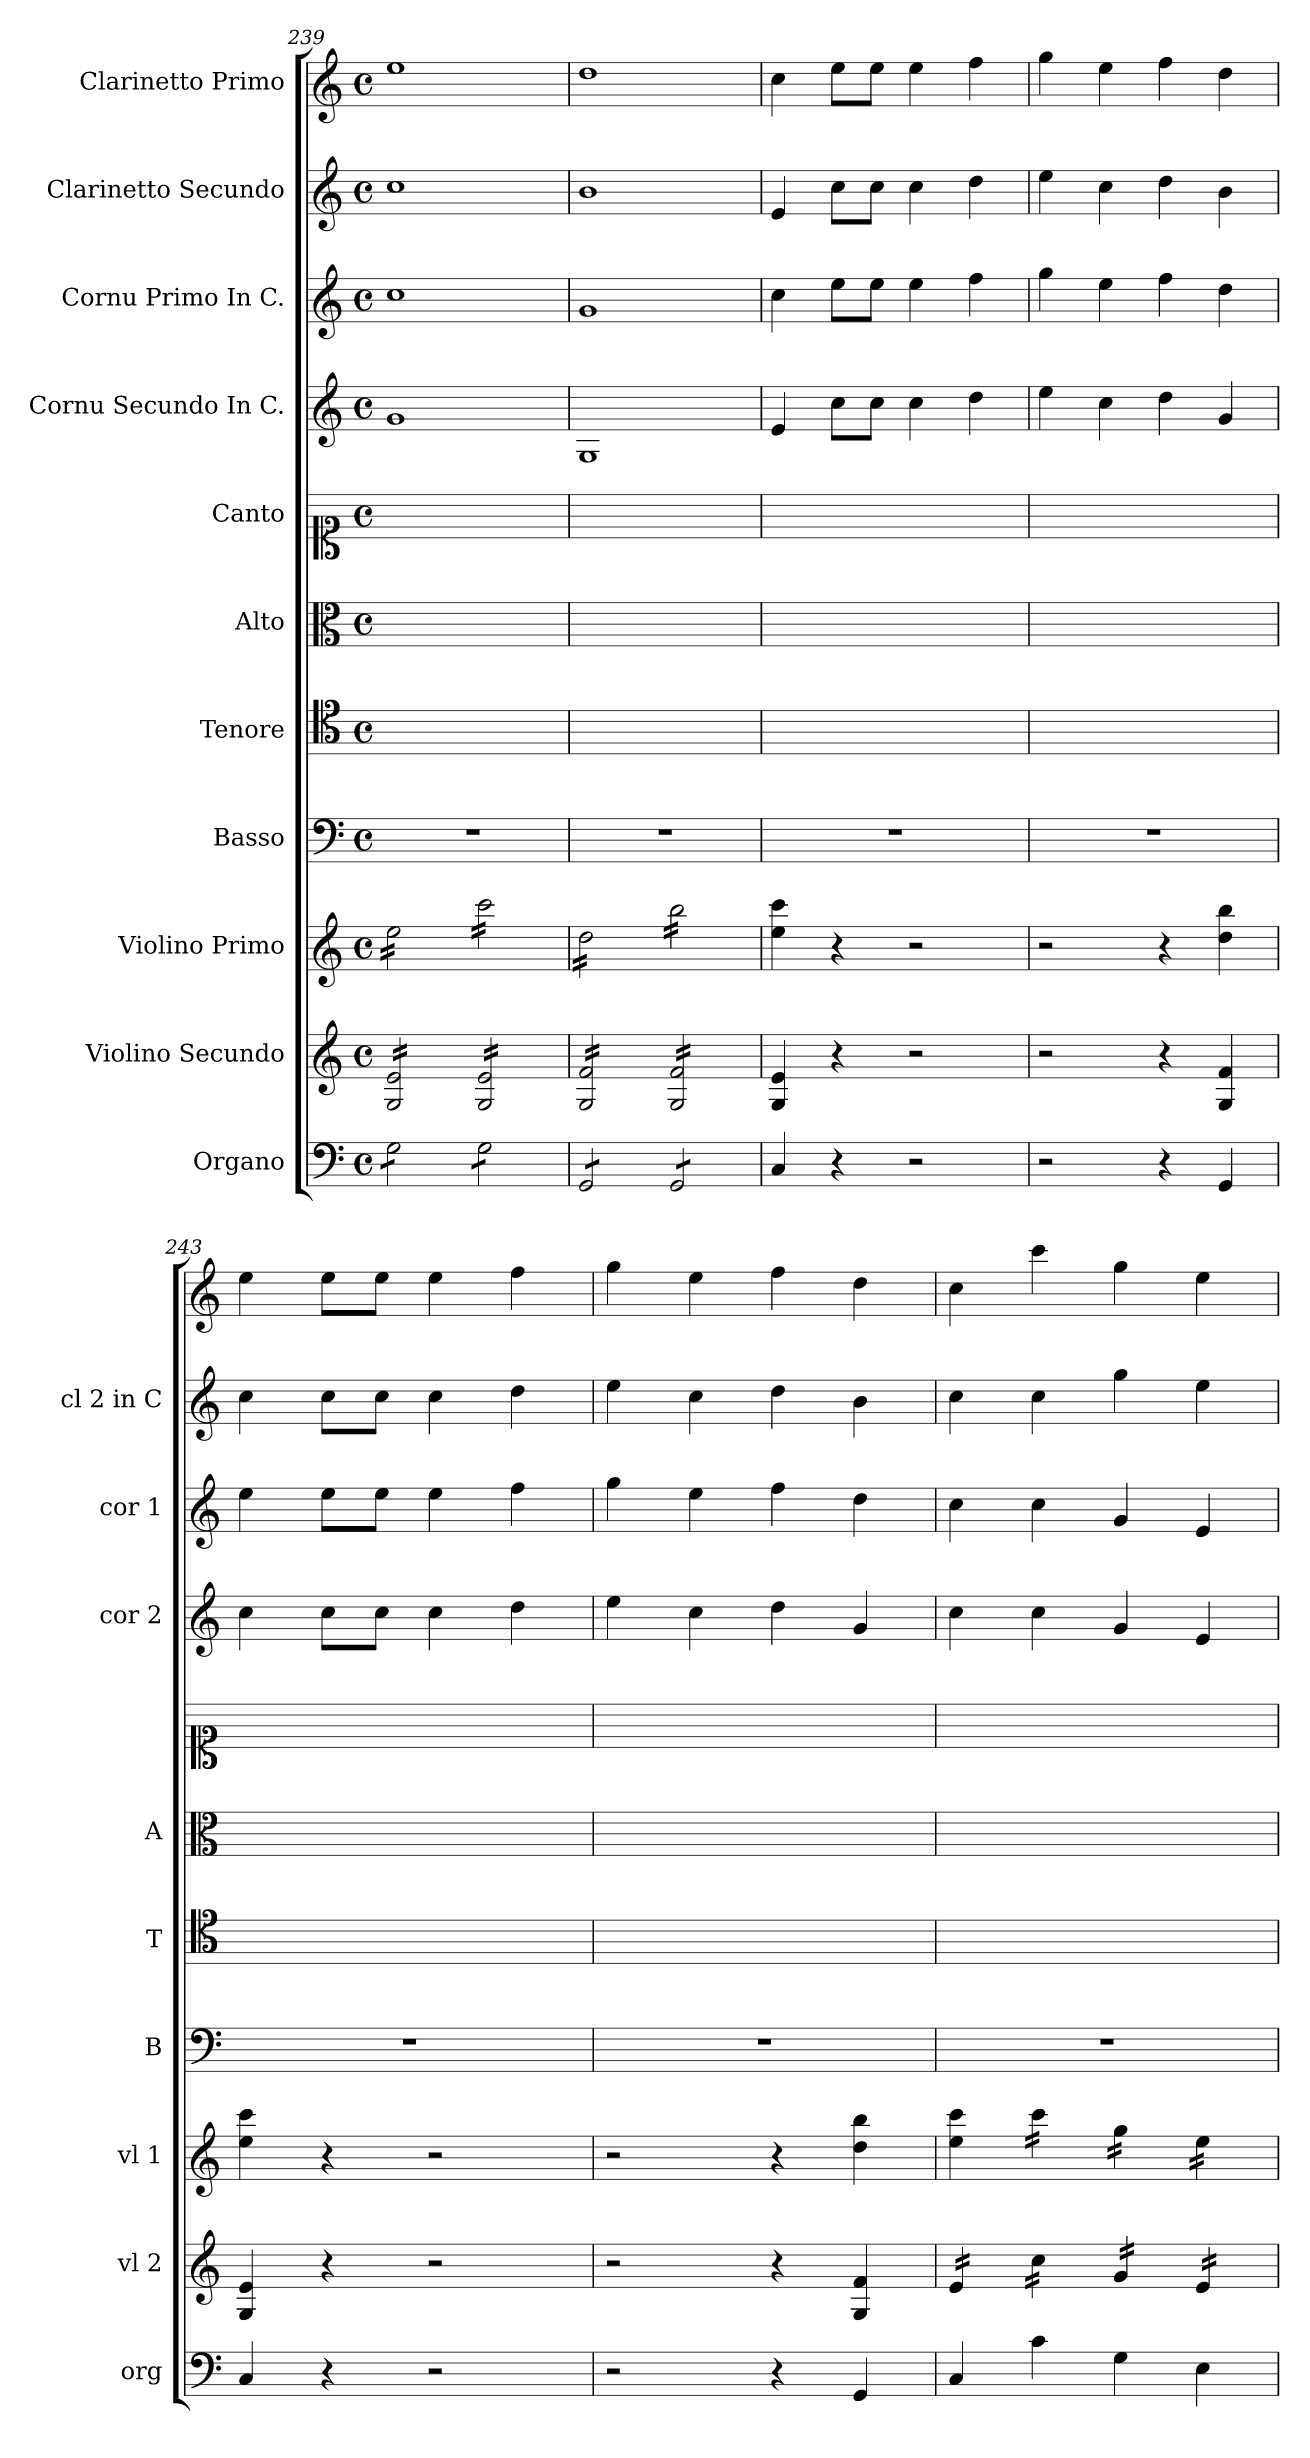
**kern	**kern	**kern	**kern	**kern	**kern	**kern	**kern	**kern	**kern	**kern
*part11	*part10	*part9	*part8	*part7	*part6	*part5	*part4	*part3	*part2	*part1
*staff11	*staff10	*staff9	*staff8	*staff7	*staff6	*staff5	*staff4	*staff3	*staff2	*staff1
*I"Organo	*I"Violino Secundo	*I"Violino Primo	*I"Basso	*I"Tenore	*I"Alto	*I"Canto	*I"Cornu Secundo In C.	*I"Cornu Primo In C.	*I"Clarinetto Secundo	*I"Clarinetto Primo
*I'org	*I'vl 2	*I'vl 1	*I'B	*I'T	*I'A	*	*I'cor 2	*I'cor 1	*I'cl 2 in C	*
*clefF4	*clefG2	*clefG2	*clefF4	*clefC4	*clefC3	*clefC1	*clefG2	*clefG2	*clefG2	*clefG2
*k[]	*k[]	*k[]	*k[]	*k[]	*k[]	*k[]	*k[]	*k[]	*k[]	*k[]
*M4/4	*M4/4	*M4/4	*M4/4	*M4/4	*M4/4	*M4/4	*M4/4	*M4/4	*M4/4	*M4/4
*met(c)	*met(c)	*met(c)	*met(c)	*met(c)	*met(c)	*met(c)	*met(c)	*met(c)	*met(c)	*met(c)
=239	=239	=239	=239	=239	=239	=239	=239	=239	=239	=239
*tremolo	*	*	*	*	*	*	*	*	*	*
*	*tremolo	*	*	*	*	*	*	*	*	*
*	*	*tremolo	*	*	*	*	*	*	*	*
8G\L	16G/ 16e/LL	16ee\LL	1r	1ryy	1ryy	1ryy	1g	1cc	1cc	1ee
.	16G/ 16e/	16ee\	.	.	.	.	.	.	.	.
8G\	16G/ 16e/	16ee\	.	.	.	.	.	.	.	.
.	16G/ 16e/	16ee\	.	.	.	.	.	.	.	.
8G\	16G/ 16e/	16ee\	.	.	.	.	.	.	.	.
.	16G/ 16e/	16ee\	.	.	.	.	.	.	.	.
8G\J	16G/ 16e/	16ee\	.	.	.	.	.	.	.	.
.	16G/ 16e/JJ	16ee\JJ	.	.	.	.	.	.	.	.
8G\L	16G/ 16e/LL	16ccc\LL	.	.	.	.	.	.	.	.
.	16G/ 16e/	16ccc\	.	.	.	.	.	.	.	.
8G\	16G/ 16e/	16ccc\	.	.	.	.	.	.	.	.
.	16G/ 16e/	16ccc\	.	.	.	.	.	.	.	.
8G\	16G/ 16e/	16ccc\	.	.	.	.	.	.	.	.
.	16G/ 16e/	16ccc\	.	.	.	.	.	.	.	.
8G\J	16G/ 16e/	16ccc\	.	.	.	.	.	.	.	.
.	16G/ 16e/JJ	16ccc\JJ	.	.	.	.	.	.	.	.
=240	=240	=240	=240	=240	=240	=240	=240	=240	=240	=240
8GG/L	16G/ 16f/LL	16dd\LL	1r	1ryy	1ryy	1ryy	1G	1g	1b	1dd
.	16G/ 16f/	16dd\	.	.	.	.	.	.	.	.
8GG/	16G/ 16f/	16dd\	.	.	.	.	.	.	.	.
.	16G/ 16f/	16dd\	.	.	.	.	.	.	.	.
8GG/	16G/ 16f/	16dd\	.	.	.	.	.	.	.	.
.	16G/ 16f/	16dd\	.	.	.	.	.	.	.	.
8GG/J	16G/ 16f/	16dd\	.	.	.	.	.	.	.	.
.	16G/ 16f/JJ	16dd\JJ	.	.	.	.	.	.	.	.
8GG/L	16G/ 16f/LL	16bb\LL	.	.	.	.	.	.	.	.
.	16G/ 16f/	16bb\	.	.	.	.	.	.	.	.
8GG/	16G/ 16f/	16bb\	.	.	.	.	.	.	.	.
.	16G/ 16f/	16bb\	.	.	.	.	.	.	.	.
8GG/	16G/ 16f/	16bb\	.	.	.	.	.	.	.	.
.	16G/ 16f/	16bb\	.	.	.	.	.	.	.	.
8GG/J	16G/ 16f/	16bb\	.	.	.	.	.	.	.	.
*Xtremolo	*	*	*	*	*	*	*	*	*	*
.	16G/ 16f/JJ	16bb\JJ	.	.	.	.	.	.	.	.
*	*	*Xtremolo	*	*	*	*	*	*	*	*
*	*Xtremolo	*	*	*	*	*	*	*	*	*
=241	=241	=241	=241	=241	=241	=241	=241	=241	=241	=241
4C/	4G/ 4e/	4ee\ 4ccc\	1r	1ryy	1ryy	1ryy	4e/	4cc\	4e/	4cc\
4r	4r	4r	.	.	.	.	8cc\L	8ee\L	8cc\L	8ee\L
.	.	.	.	.	.	.	8cc\J	8ee\J	8cc\J	8ee\J
2r	2r	2r	.	.	.	.	4cc\	4ee\	4cc\	4ee\
.	.	.	.	.	.	.	4dd\	4ff\	4dd\	4ff\
=242	=242	=242	=242	=242	=242	=242	=242	=242	=242	=242
2r	2r	2r	1r	1ryy	1ryy	1ryy	4ee\	4gg\	4ee\	4gg\
.	.	.	.	.	.	.	4cc\	4ee\	4cc\	4ee\
4r	4r	4r	.	.	.	.	4dd\	4ff\	4dd\	4ff\
4GG/	4G/ 4f/	4dd\ 4bb\	.	.	.	.	4g/	4dd\	4b\	4dd\
=243	=243	=243	=243	=243	=243	=243	=243	=243	=243	=243
4C/	4G/ 4e/	4ee\ 4ccc\	1r	1ryy	1ryy	1ryy	4cc\	4ee\	4cc\	4ee\
4r	4r	4r	.	.	.	.	8cc\L	8ee\L	8cc\L	8ee\L
.	.	.	.	.	.	.	8cc\J	8ee\J	8cc\J	8ee\J
2r	2r	2r	.	.	.	.	4cc\	4ee\	4cc\	4ee\
.	.	.	.	.	.	.	4dd\	4ff\	4dd\	4ff\
=244	=244	=244	=244	=244	=244	=244	=244	=244	=244	=244
2r	2r	2r	1r	1ryy	1ryy	1ryy	4ee\	4gg\	4ee\	4gg\
.	.	.	.	.	.	.	4cc\	4ee\	4cc\	4ee\
4r	4r	4r	.	.	.	.	4dd\	4ff\	4dd\	4ff\
4GG/	4G/ 4f/	4dd\ 4bb\	.	.	.	.	4g/	4dd\	4b\	4dd\
=245	=245	=245	=245	=245	=245	=245	=245	=245	=245	=245
*	*tremolo	*	*	*	*	*	*	*	*	*
4C/	16e/LL	4ee\ 4ccc\	1r	1ryy	1ryy	1ryy	4cc\	4cc\	4cc\	4cc\
.	16e/	.	.	.	.	.	.	.	.	.
.	16e/	.	.	.	.	.	.	.	.	.
.	16e/JJ	.	.	.	.	.	.	.	.	.
*	*	*tremolo	*	*	*	*	*	*	*	*
4c\	16cc\LL	16ccc\LL	.	.	.	.	4cc\	4cc\	4cc\	4ccc\
.	16cc\	16ccc\	.	.	.	.	.	.	.	.
.	16cc\	16ccc\	.	.	.	.	.	.	.	.
.	16cc\JJ	16ccc\JJ	.	.	.	.	.	.	.	.
4G\	16g/LL	16gg\LL	.	.	.	.	4g/	4g/	4gg\	4gg\
.	16g/	16gg\	.	.	.	.	.	.	.	.
.	16g/	16gg\	.	.	.	.	.	.	.	.
.	16g/JJ	16gg\JJ	.	.	.	.	.	.	.	.
4E\	16e/LL	16ee\LL	.	.	.	.	4e/	4e/	4ee\	4ee\
.	16e/	16ee\	.	.	.	.	.	.	.	.
.	16e/	16ee\	.	.	.	.	.	.	.	.
.	16e/JJ	16ee\JJ	.	.	.	.	.	.	.	.
*	*	*Xtremolo	*	*	*	*	*	*	*	*
*	*Xtremolo	*	*	*	*	*	*	*	*	*
=	=	=	=	=	=	=	=	=	=	=
*-	*-	*-	*-	*-	*-	*-	*-	*-	*-	*-
